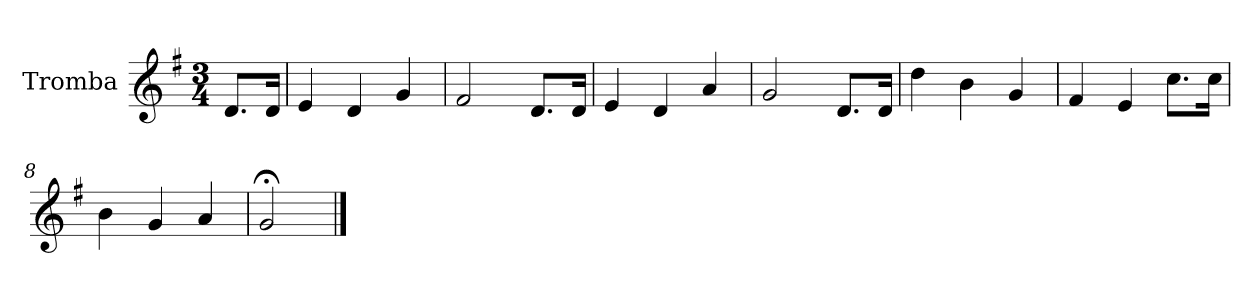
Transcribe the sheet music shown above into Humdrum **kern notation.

**kern
*part1
*staff1
*I"Tromba
*I'Tr.
*clefG2
*ITrd1c2
*k[b-]
*M3/4
*MM80
=1
8.c/L
16c/Jk
=2
4d/
4c/
4f/
=3
2e/
8.c/L
16c/Jk
=4
4d/
4c/
4g/
=5
2f/
8.c/L
16c/Jk
=6
4cc\
4a\
4f/
=7
4e/
4d/
8.b-\L
16b-\Jk
=8
4a\
4f/
4g/
=9
2f;</
==
*-
